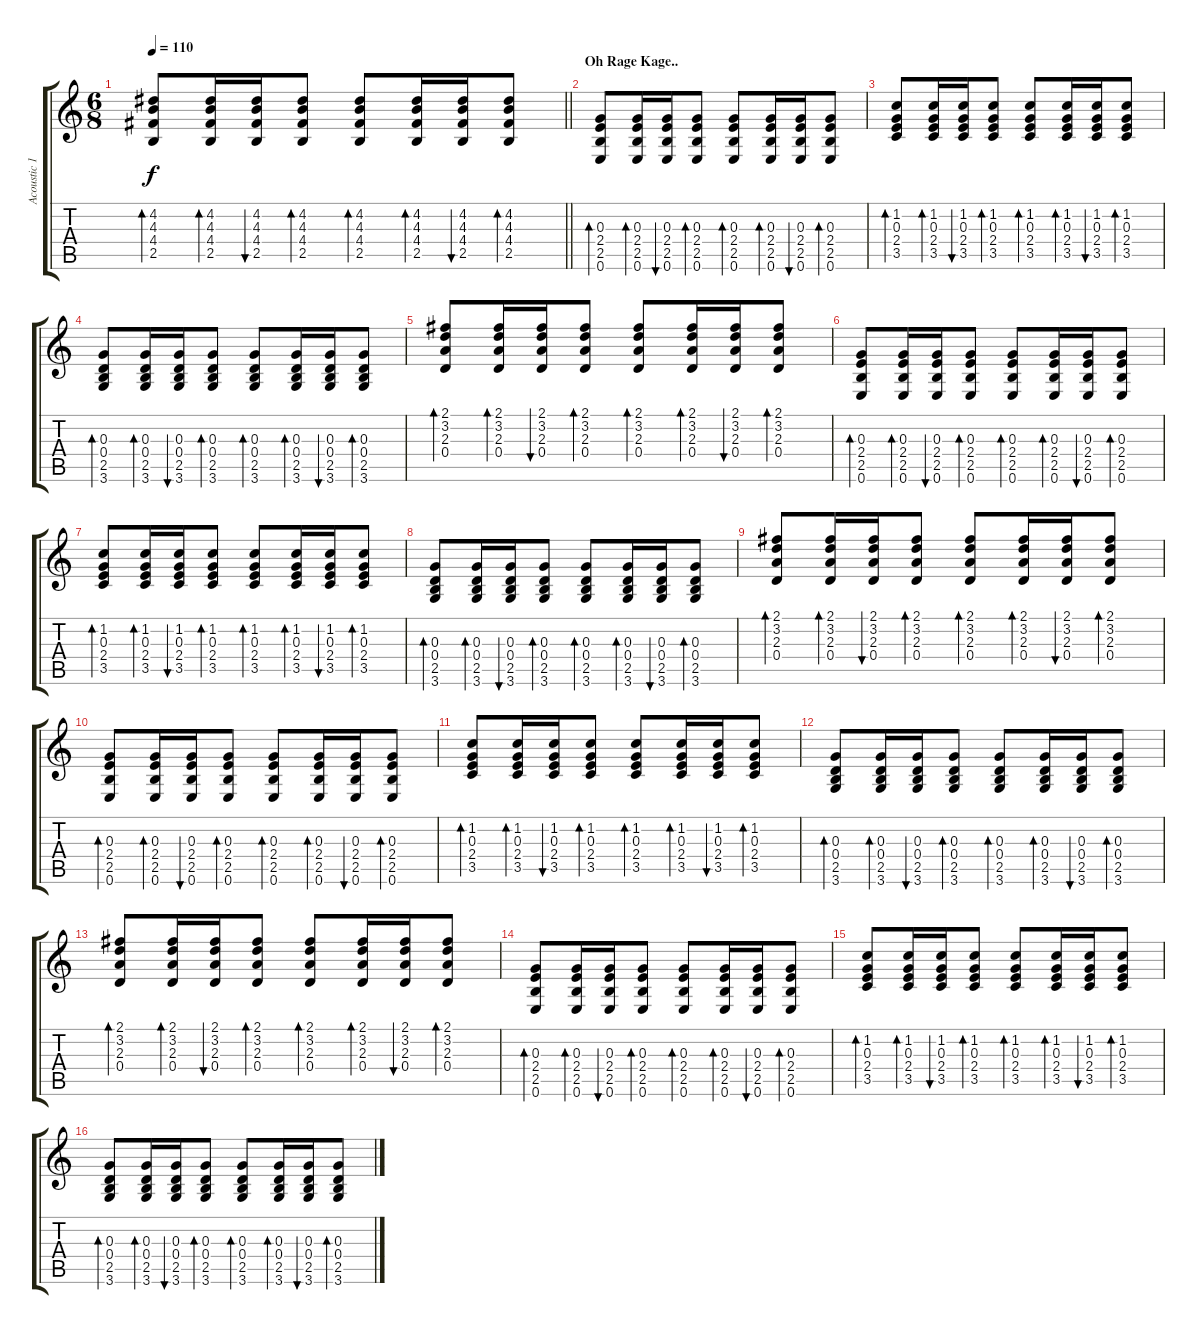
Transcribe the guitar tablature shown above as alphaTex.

\track ("Acoustic 1" "Acoustic 1") {instrument acousticguitarsteel}
\staff {score tabs}
\tuning (E4 B3 G3 D3 A2 E2) {hide}
\ts (6 8)
\tempo 110
\clef g2
\barLineRight lightlight
\ks c
(4.2 4.3 4.4 2.5).8{bd 60 dy f} (4.2 4.3 4.4 2.5).16{bd 60} (4.2 4.3 4.4 2.5).16{bu 60} (4.2 4.3 4.4 2.5).8{bd 60} (4.2 4.3 4.4 2.5).8{bd 60} (4.2 4.3 4.4 2.5).16{bd 60} (4.2 4.3 4.4 2.5).16{bu 60} (4.2 4.3 4.4 2.5).8{bd 60} |
\section ("" "Oh Rage Kage..")
(0.3 2.4 2.5 0.6).8{bd 60} (0.3 2.4 2.5 0.6).16{bd 60} (0.3 2.4 2.5 0.6).16{bu 60} (0.3 2.4 2.5 0.6).8{bd 60} (0.3 2.4 2.5 0.6).8{bd 60} (0.3 2.4 2.5 0.6).16{bd 60} (0.3 2.4 2.5 0.6).16{bu 60} (0.3 2.4 2.5 0.6).8{bd 60} |
(1.2 0.3 2.4 3.5).8{bd 60} (1.2 0.3 2.4 3.5).16{bd 60} (1.2 0.3 2.4 3.5).16{bu 60} (1.2 0.3 2.4 3.5).8{bd 60} (1.2 0.3 2.4 3.5).8{bd 60} (1.2 0.3 2.4 3.5).16{bd 60} (1.2 0.3 2.4 3.5).16{bu 60} (1.2 0.3 2.4 3.5).8{bd 60} |
(0.3 0.4 2.5 3.6).8{bd 60} (0.3 0.4 2.5 3.6).16{bd 60} (0.3 0.4 2.5 3.6).16{bu 60} (0.3 0.4 2.5 3.6).8{bd 60} (0.3 0.4 2.5 3.6).8{bd 60} (0.3 0.4 2.5 3.6).16{bd 60} (0.3 0.4 2.5 3.6).16{bu 60} (0.3 0.4 2.5 3.6).8{bd 60} |
(2.1 3.2 2.3 0.4).8{bd 60} (2.1 3.2 2.3 0.4).16{bd 60} (2.1 3.2 2.3 0.4).16{bu 60} (2.1 3.2 2.3 0.4).8{bd 60} (2.1 3.2 2.3 0.4).8{bd 60} (2.1 3.2 2.3 0.4).16{bd 60} (2.1 3.2 2.3 0.4).16{bu 60} (2.1 3.2 2.3 0.4).8{bd 60} |
(0.3 2.4 2.5 0.6).8{bd 60} (0.3 2.4 2.5 0.6).16{bd 60} (0.3 2.4 2.5 0.6).16{bu 60} (0.3 2.4 2.5 0.6).8{bd 60} (0.3 2.4 2.5 0.6).8{bd 60} (0.3 2.4 2.5 0.6).16{bd 60} (0.3 2.4 2.5 0.6).16{bu 60} (0.3 2.4 2.5 0.6).8{bd 60} |
(1.2 0.3 2.4 3.5).8{bd 60} (1.2 0.3 2.4 3.5).16{bd 60} (1.2 0.3 2.4 3.5).16{bu 60} (1.2 0.3 2.4 3.5).8{bd 60} (1.2 0.3 2.4 3.5).8{bd 60} (1.2 0.3 2.4 3.5).16{bd 60} (1.2 0.3 2.4 3.5).16{bu 60} (1.2 0.3 2.4 3.5).8{bd 60} |
(0.3 0.4 2.5 3.6).8{bd 60} (0.3 0.4 2.5 3.6).16{bd 60} (0.3 0.4 2.5 3.6).16{bu 60} (0.3 0.4 2.5 3.6).8{bd 60} (0.3 0.4 2.5 3.6).8{bd 60} (0.3 0.4 2.5 3.6).16{bd 60} (0.3 0.4 2.5 3.6).16{bu 60} (0.3 0.4 2.5 3.6).8{bd 60} |
(2.1 3.2 2.3 0.4).8{bd 60} (2.1 3.2 2.3 0.4).16{bd 60} (2.1 3.2 2.3 0.4).16{bu 60} (2.1 3.2 2.3 0.4).8{bd 60} (2.1 3.2 2.3 0.4).8{bd 60} (2.1 3.2 2.3 0.4).16{bd 60} (2.1 3.2 2.3 0.4).16{bu 60} (2.1 3.2 2.3 0.4).8{bd 60} |
(0.3 2.4 2.5 0.6).8{bd 60} (0.3 2.4 2.5 0.6).16{bd 60} (0.3 2.4 2.5 0.6).16{bu 60} (0.3 2.4 2.5 0.6).8{bd 60} (0.3 2.4 2.5 0.6).8{bd 60} (0.3 2.4 2.5 0.6).16{bd 60} (0.3 2.4 2.5 0.6).16{bu 60} (0.3 2.4 2.5 0.6).8{bd 60} |
(1.2 0.3 2.4 3.5).8{bd 60} (1.2 0.3 2.4 3.5).16{bd 60} (1.2 0.3 2.4 3.5).16{bu 60} (1.2 0.3 2.4 3.5).8{bd 60} (1.2 0.3 2.4 3.5).8{bd 60} (1.2 0.3 2.4 3.5).16{bd 60} (1.2 0.3 2.4 3.5).16{bu 60} (1.2 0.3 2.4 3.5).8{bd 60} |
(0.3 0.4 2.5 3.6).8{bd 60} (0.3 0.4 2.5 3.6).16{bd 60} (0.3 0.4 2.5 3.6).16{bu 60} (0.3 0.4 2.5 3.6).8{bd 60} (0.3 0.4 2.5 3.6).8{bd 60} (0.3 0.4 2.5 3.6).16{bd 60} (0.3 0.4 2.5 3.6).16{bu 60} (0.3 0.4 2.5 3.6).8{bd 60} |
(2.1 3.2 2.3 0.4).8{bd 60} (2.1 3.2 2.3 0.4).16{bd 60} (2.1 3.2 2.3 0.4).16{bu 60} (2.1 3.2 2.3 0.4).8{bd 60} (2.1 3.2 2.3 0.4).8{bd 60} (2.1 3.2 2.3 0.4).16{bd 60} (2.1 3.2 2.3 0.4).16{bu 60} (2.1 3.2 2.3 0.4).8{bd 60} |
(0.3 2.4 2.5 0.6).8{bd 60} (0.3 2.4 2.5 0.6).16{bd 60} (0.3 2.4 2.5 0.6).16{bu 60} (0.3 2.4 2.5 0.6).8{bd 60} (0.3 2.4 2.5 0.6).8{bd 60} (0.3 2.4 2.5 0.6).16{bd 60} (0.3 2.4 2.5 0.6).16{bu 60} (0.3 2.4 2.5 0.6).8{bd 60} |
(1.2 0.3 2.4 3.5).8{bd 60} (1.2 0.3 2.4 3.5).16{bd 60} (1.2 0.3 2.4 3.5).16{bu 60} (1.2 0.3 2.4 3.5).8{bd 60} (1.2 0.3 2.4 3.5).8{bd 60} (1.2 0.3 2.4 3.5).16{bd 60} (1.2 0.3 2.4 3.5).16{bu 60} (1.2 0.3 2.4 3.5).8{bd 60} |
(0.3 0.4 2.5 3.6).8{bd 60} (0.3 0.4 2.5 3.6).16{bd 60} (0.3 0.4 2.5 3.6).16{bu 60} (0.3 0.4 2.5 3.6).8{bd 60} (0.3 0.4 2.5 3.6).8{bd 60} (0.3 0.4 2.5 3.6).16{bd 60} (0.3 0.4 2.5 3.6).16{bu 60} (0.3 0.4 2.5 3.6).8{bd 60}
